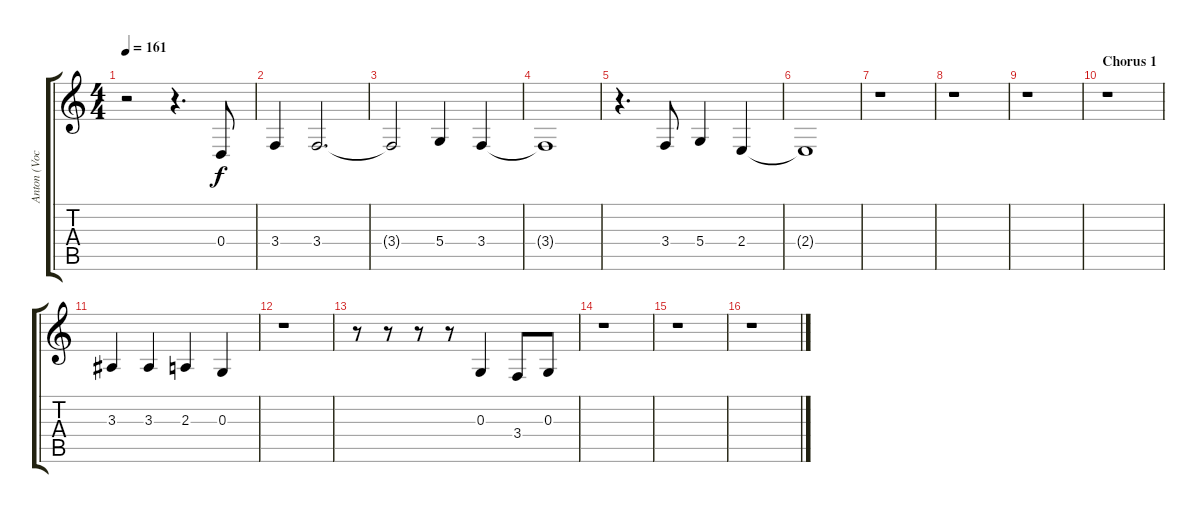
\track ("Anton (Vocals)" "Anton (Voc") {instrument acousticgrandpiano}
\staff {score tabs}
\tuning (E4 B3 G3 D3 A2 E2) {hide}
\ts (4 4)
\tempo 161
\clef g2
\ks c
r.2{dy f} r.4{d} 0.4.8 |
3.4.4 3.4.2{d} |
3.4{t}.2 5.4.4 3.4.4 |
3.4{t}.1 |
r.4{d} 3.4.8 5.4.4 2.4.4 |
2.4{t}.1 |
r.1 |
r.1 |
r.1 |
\section ("" "Chorus 1")
r.1 |
3.3.4 3.3.4 2.3.4 0.3.4 |
r.1 |
r.8 r.8 r.8 r.8 0.3.4 3.4.8 0.3.8 |
r.1 |
r.1 |
r.1
